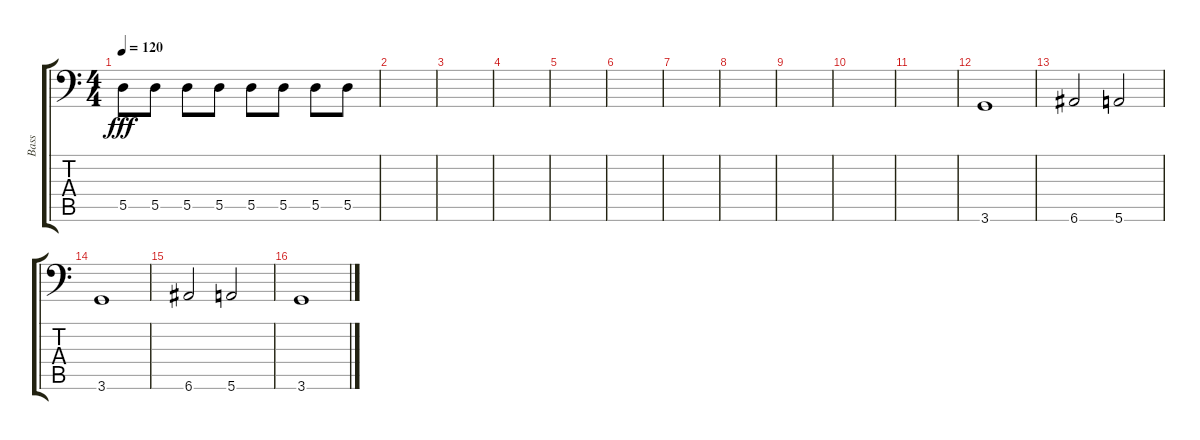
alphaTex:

\track ("Bass" "Bass") {instrument electricbasspick}
\staff {score tabs}
\tuning (E4 B3 G3 D3 A1 E1) {hide}
\ts (4 4)
\tempo 120
\clef f4
\ks c
5.5.8{dy fff instrument lead8bassandlead} 5.5.8 5.5.8 5.5.8 5.5.8 5.5.8 5.5.8 5.5.8 |
|
|
|
|
|
|
|
|
|
|
3.6.1{instrument electricbasspick} |
6.6.2 5.6.2 |
3.6.1 |
6.6.2 5.6.2 |
3.6.1
